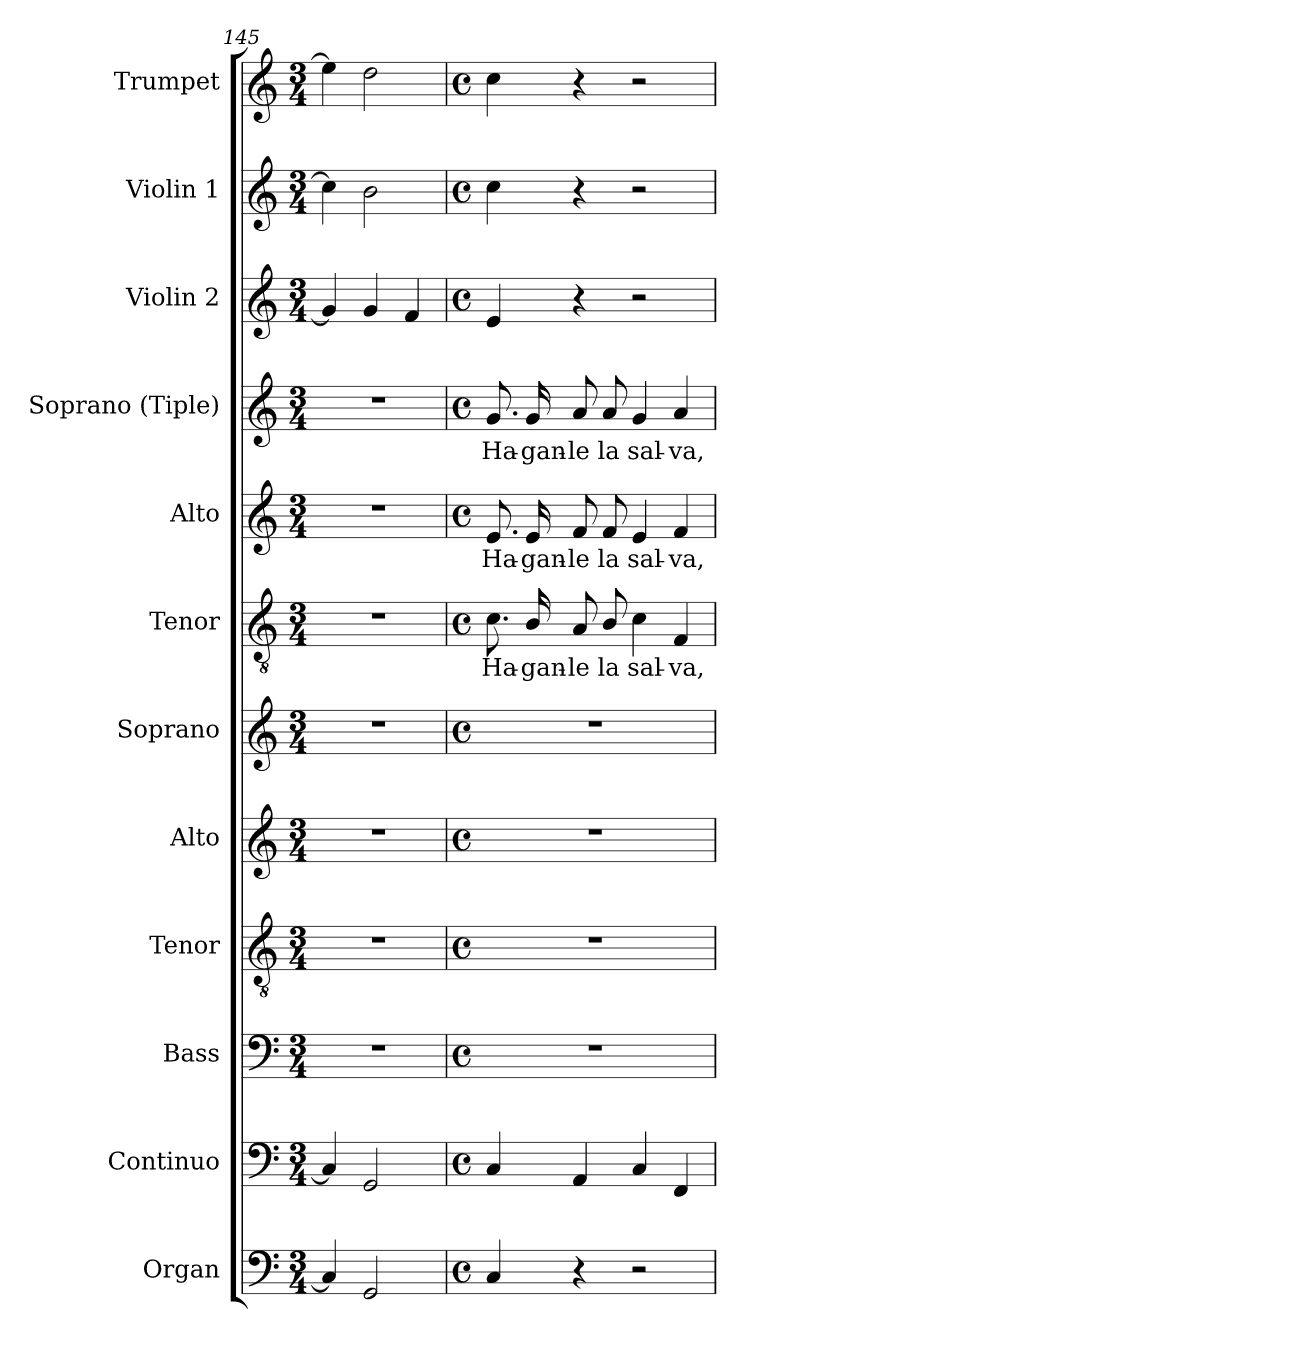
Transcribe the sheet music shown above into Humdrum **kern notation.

**kern	**kern	**kern	**kern	**kern	**kern	**kern	**text	**kern	**text	**kern	**text	**kern	**kern	**kern
*part12	*part11	*part10	*part9	*part8	*part7	*part6	*part6	*part5	*part5	*part4	*part4	*part3	*part2	*part1
*staff12	*staff11	*staff10	*staff9	*staff8	*staff7	*staff6	*staff6	*staff5	*staff5	*staff4	*staff4	*staff3	*staff2	*staff1
*I"Organ	*I"Continuo	*I"Bass	*I"Tenor	*I"Alto	*I"Soprano	*I"Tenor	*	*I"Alto	*	*I"Soprano (Tiple)	*	*I"Violin 2	*I"Violin 1	*I"Trumpet
*I'Org.	*I'Cont.	*I'B.	*I'T.	*I'A.	*I'S.	*I'T.	*	*I'A.	*	*I'S.	*	*I'Vln. 2	*I'Vln. 1	*I'Tpt.
*clefF4	*clefF4	*clefF4	*clefGv2	*clefG2	*clefG2	*clefGv2	*	*clefG2	*	*clefG2	*	*clefG2	*clefG2	*clefG2
*	*	*	*ITrd7c12	*	*	*ITrd7c12	*	*	*	*	*	*	*	*
*k[]	*k[]	*k[]	*k[]	*k[]	*k[]	*k[]	*	*k[]	*	*k[]	*	*k[]	*k[]	*k[]
*C:	*C:	*C:	*C:	*C:	*C:	*C:	*	*C:	*	*C:	*	*C:	*C:	*C:
*M3/4	*M3/4	*M3/4	*M3/4	*M3/4	*M3/4	*M3/4	*	*M3/4	*	*M3/4	*	*M3/4	*M3/4	*M3/4
=145	=145	=145	=145	=145	=145	=145	=145	=145	=145	=145	=145	=145	=145	=145
!	!	!LO:N:vis=1	!LO:N:vis=1	!LO:N:vis=1	!LO:N:vis=1	!LO:N:vis=1	!	!LO:N:vis=1	!	!LO:N:vis=1	!	!	!	!
4Ci/]	4Ci/]	2.r	2.r	2.r	2.r	2.r	.	2.r	.	2.r	.	4gi/]	4cci\]	4eei\]
2GGi/	2GGi/	.	.	.	.	.	.	.	.	.	.	4gi/	2bi\	2ddi\
.	.	.	.	.	.	.	.	.	.	.	.	4fi/	.	.
!!LO:PB:g=z
=146	=146	=146	=146	=146	=146	=146	=146	=146	=146	=146	=146	=146	=146	=146
*M4/4	*M4/4	*M4/4	*M4/4	*M4/4	*M4/4	*M4/4	*	*M4/4	*	*M4/4	*	*M4/4	*M4/4	*M4/4
*met(c)	*met(c)	*met(c)	*met(c)	*met(c)	*met(c)	*met(c)	*	*met(c)	*	*met(c)	*	*met(c)	*met(c)	*met(c)
!	!	!	!	!	!	!	!LO:LY:b:color=#000000	!	!	!	!	!	!	!
!	!	!	!	!	!	!	!	!	!LO:LY:b:color=#000000	!	!	!	!	!
!	!	!	!	!	!	!	!	!	!	!	!LO:LY:b:color=#000000	!	!	!
4Ci/	4Ci/	1r	1r	1r	1r	8.Ci\	Ha-	8.ei/	Ha-	8.gi/	Ha-	4ei/	4cci\	4cci\
!	!	!	!	!	!	!	!LO:LY:b:color=#000000	!	!	!	!	!	!	!
!	!	!	!	!	!	!	!	!	!LO:LY:b:color=#000000	!	!	!	!	!
!	!	!	!	!	!	!	!	!	!	!	!LO:LY:b:color=#000000	!	!	!
.	.	.	.	.	.	16BBi/	-gan-	16ei/	-gan-	16gi/	-gan-	.	.	.
!	!	!	!	!	!	!	!LO:LY:b:color=#000000	!	!	!	!	!	!	!
!	!	!	!	!	!	!	!	!	!LO:LY:b:color=#000000	!	!	!	!	!
!	!	!	!	!	!	!	!	!	!	!	!LO:LY:b:color=#000000	!	!	!
4r	4AAi/	.	.	.	.	8AAi/	-le	8fi/	-le	8ai/	-le	4r	4r	4r
!	!	!	!	!	!	!	!LO:LY:b:color=#000000	!	!	!	!	!	!	!
!	!	!	!	!	!	!	!	!	!LO:LY:b:color=#000000	!	!	!	!	!
!	!	!	!	!	!	!	!	!	!	!	!LO:LY:b:color=#000000	!	!	!
.	.	.	.	.	.	8BBi/	la	8fi/	la	8ai/	la	.	.	.
!	!	!	!	!	!	!	!LO:LY:b:color=#000000	!	!	!	!	!	!	!
!	!	!	!	!	!	!	!	!	!LO:LY:b:color=#000000	!	!	!	!	!
!	!	!	!	!	!	!	!	!	!	!	!LO:LY:b:color=#000000	!	!	!
2r	4Ci/	.	.	.	.	4Ci\	sal-	4ei/	sal-	4gi/	sal-	2r	2r	2r
!	!	!	!	!	!	!	!LO:LY:b:color=#000000	!	!	!	!	!	!	!
!	!	!	!	!	!	!	!	!	!LO:LY:b:color=#000000	!	!	!	!	!
!	!	!	!	!	!	!	!	!	!	!	!LO:LY:b:color=#000000	!	!	!
.	4FFi/	.	.	.	.	4FFi/	-va,	4fi/	-va,	4ai/	-va,	.	.	.
=	=	=	=	=	=	=	=	=	=	=	=	=	=	=
*-	*-	*-	*-	*-	*-	*-	*-	*-	*-	*-	*-	*-	*-	*-
